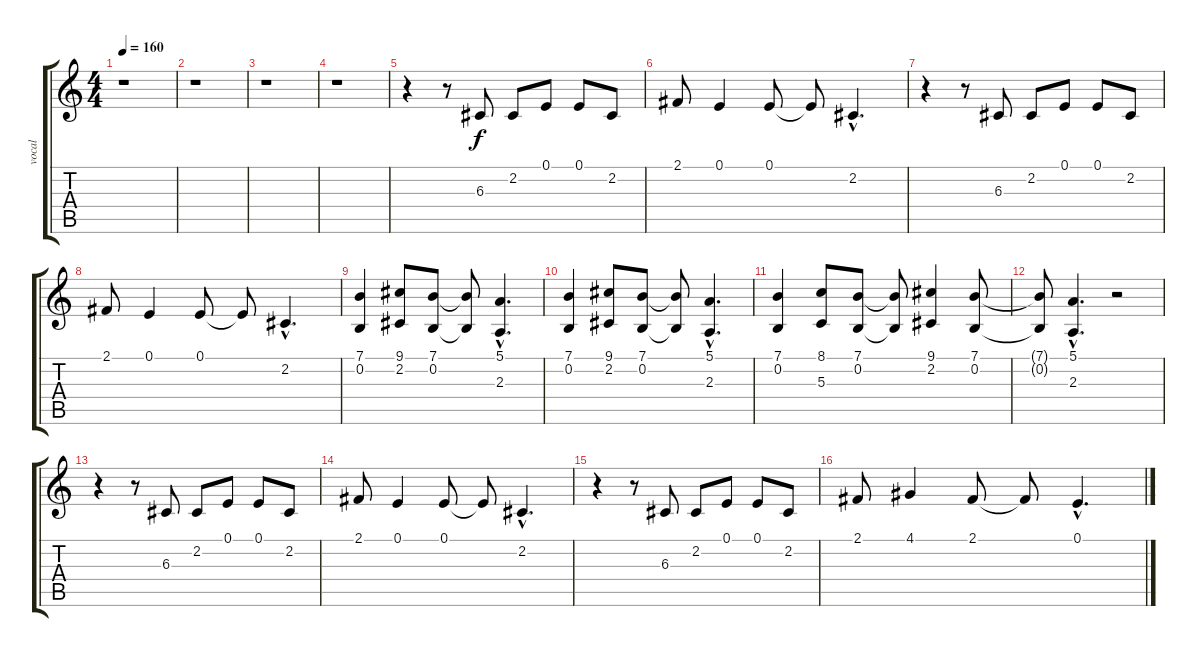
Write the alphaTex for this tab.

\track ("vocal" "vocal") {instrument panflute}
\staff {score tabs}
\tuning (E4 B3 G3 D3 A2 E2) {hide}
\ts (4 4)
\tempo 160
\clef g2
\ks c
r.1{dy f} |
r.1 |
r.1 |
r.1 |
r.4 r.8 6.3.8 2.2.8 0.1.8 0.1.8 2.2.8 |
2.1.8 0.1.4 0.1.8 0.1{t}.8 2.2{hac}.4{d} |
r.4 r.8 6.3.8 2.2.8 0.1.8 0.1.8 2.2.8 |
2.1.8 0.1.4 0.1.8 0.1{t}.8 2.2{hac}.4{d} |
(7.1 0.2).4 (9.1 2.2).8 (7.1 0.2).8 (7.1{t} 0.2{t}).8 (5.1{hac} 2.3{hac}).4{d} |
(7.1 0.2).4 (9.1 2.2).8 (7.1 0.2).8 (7.1{t} 0.2{t}).8 (5.1{hac} 2.3{hac}).4{d} |
(7.1 0.2).4 (8.1 5.3).8 (7.1 0.2).8 (7.1{t} 0.2{t}).8 (9.1 2.2).4 (7.1 0.2).8 |
(7.1{t} 0.2{t}).8 (5.1{hac} 2.3{hac}).4{d} r.2 |
r.4 r.8 6.3.8 2.2.8 0.1.8 0.1.8 2.2.8 |
2.1.8 0.1.4 0.1.8 0.1{t}.8 2.2{hac}.4{d} |
r.4 r.8 6.3.8 2.2.8 0.1.8 0.1.8 2.2.8 |
2.1.8 4.1.4 2.1.8 2.1{t}.8 0.1{hac}.4{d}
